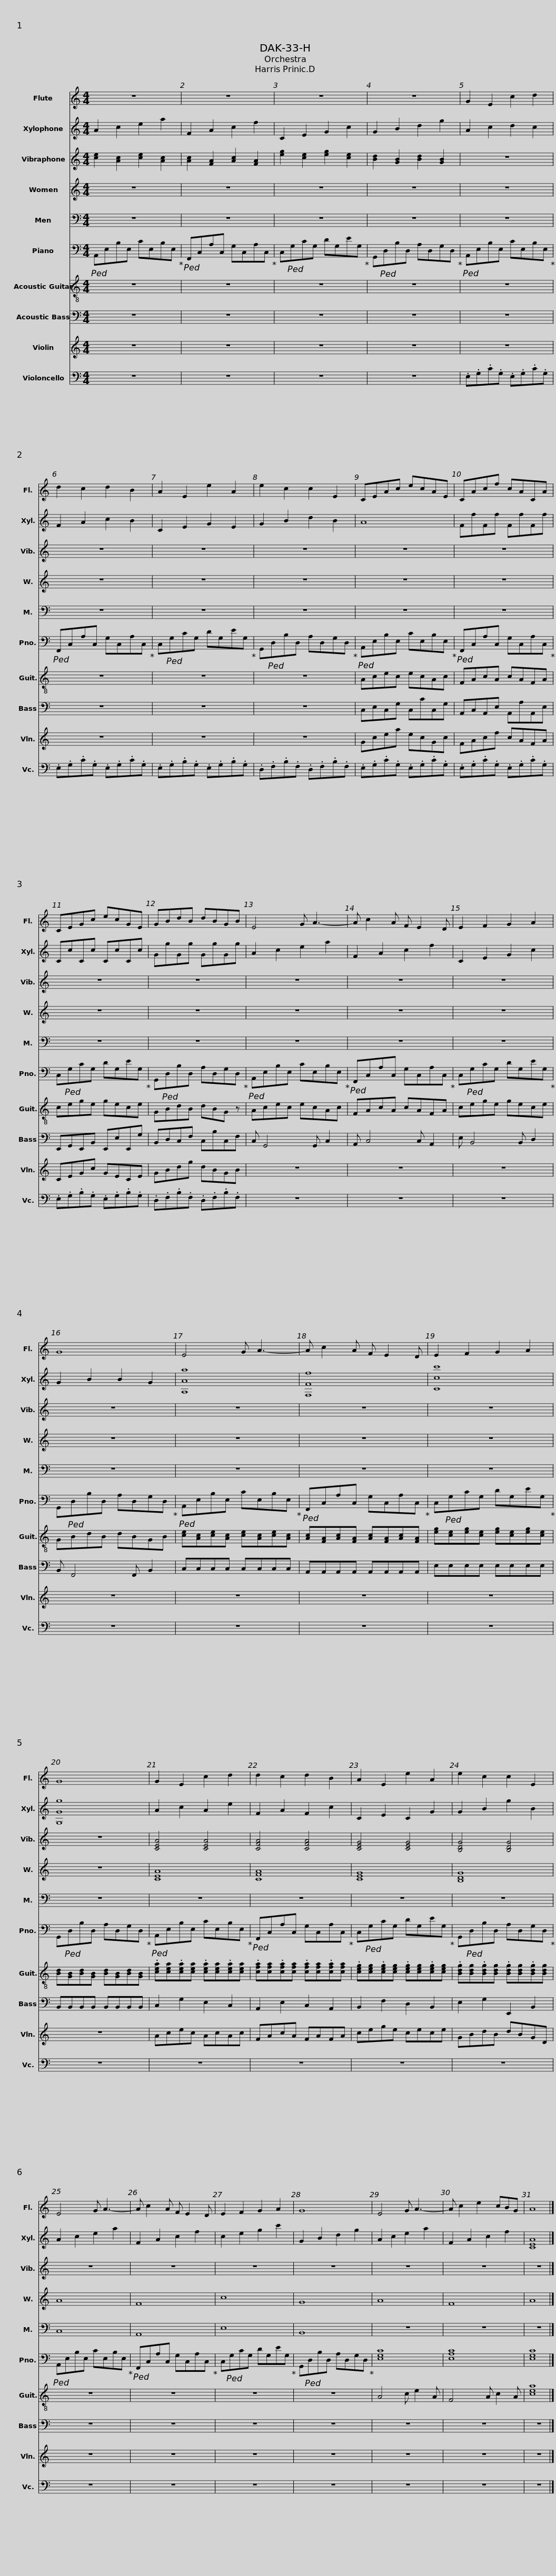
X:1
%%score 1 2 3 4 5 6 7 8 9 10
L:1/8
M:4/4
I:linebreak $
K:C
V:1 treble
V:2 treble transpose=12
V:3 treble
V:4 treble
V:5 bass
V:6 bass
V:7 treble-8
V:8 bass transpose=-12
V:9 treble
V:10 bass
V:1
 z8 | z8 | z8 | z8 |$ G2 E2 c2 d2 | %5
 d2 c2 d2 B2 | A2 E2 e2 A2 | e2 c2 c2 E2 | CEAc ecAE |$ CAcf cACA | %10
 CEGc ecGE | GBdB dBGB | E4 G A3- |$ A c2 A F E2 D | E2 F2 G2 A2 | %15
 G8 | E4 G A3- |$ A c2 A F E2 D | E2 F2 G2 A2 | G8 | %20
 G2 E2 c2 d2 |$ d2 c2 d2 B2 | A2 E2 e2 A2 | e2 c2 c2 E2 | E4 G A3- |$ %25
 A c2 A F E2 D | E2 F2 G2 A2 | G8 | E4 G A3- | A c2 e2 cBG |$ %30
 A8 |] %31
V:2
 A2 c2 e2 a2 | F2 A2 c2 f2 | C2 E2 G2 c2 | G2 B2 d2 g2 |$ A2 c2 d2 c2 | %5
 F2 A2 c2 B2 | C2 E2 G2 E2 | G2 B2 d2 B2 | A8 |$ FfFf FfFf | %10
 CcCc CcCc | GgGg GgGg | A2 c2 e2 a2 |$ F2 A2 c2 f2 | C2 E2 G2 c2 | %15
 G2 B2 B2 G2 | [A,Aa]8 |$ [F,Ff]8 | [Ccc']8 | [G,Gg]8 | %20
 A2 c2 A2 e2 |$ F2 A2 F2 c2 | C2 E2 C2 G2 | G2 B2 g2 B2 | A2 c2 e2 a2 |$ %25
 F2 A2 c2 f2 | c2 e2 g2 c'2 | G2 B2 d2 g2 | A2 c2 e2 a2 | F2 A2 c2 f2 |$ %30
 [CEA]8 |] %31
V:3
 [ce]2 [Ac]2 [ce]2 [Ac]2 | [Ac]2 [FA]2 [Ac]2 [FA]2 | [eg]2 [ce]2 [eg]2 [ce]2 | [Bd]2 [GB]2 [Bd]2 [GB]2 |$ z8 | %5
 z8 | z8 | z8 | z8 |$ z8 | %10
 z8 | z8 | z8 |$ z8 | z8 | %15
 z8 | z8 |$ z8 | z8 | z8 | %20
 [CEA]4 [CEA]4 |$ [CFA]4 [CFA]4 | [CEG]4 [CEG]4 | [B,DG]4 [B,DG]4 | z8 |$ %25
 z8 | z8 | z8 | z8 | z8 |$ %30
 z8 |] %31
V:4
 z8 | z8 | z8 | z8 |$ z8 | %5
 z8 | z8 | z8 | z8 |$ z8 | %10
 z8 | z8 | z8 |$ z8 | z8 | %15
 z8 | z8 |$ z8 | z8 | z8 | %20
 [CEA]8 |$ [CFA]8 | [CEG]8 | [B,DG]8 | A8 |$ %25
 F8 | c8 | G8 | A8 | F8 |$ %30
 A8 |] %31
V:5
 z8 | z8 | z8 | z8 |$ z8 | %5
 z8 | z8 | z8 | z8 |$ z8 | %10
 z8 | z8 | z8 |$ z8 | z8 | %15
 z8 | z8 |$ z8 | z8 | z8 | %20
 z8 |$ z8 | z8 | z8 | C,8 |$ %25
 A,,8 | E,8 | B,,8 | z8 | z8 |$ %30
 z8 |] %31
V:6
!ped! A,,E,B,E, CE,B,E,!ped-up! |!ped! F,,C,A,C, G,C,A,C,!ped-up! | C,!ped!G,CG, DG,EG,!ped-up! | G,,!ped!D,B,D, A,D,G,D,!ped-up! |$!ped! A,,E,B,E, CE,B,E,!ped-up! | %5
!ped! F,,C,A,C, G,C,A,C,!ped-up! | C,!ped!G,CG, DG,EG,!ped-up! | G,,!ped!D,B,D, A,D,G,D,!ped-up! |!ped! A,,E,B,E, CE,B,E,!ped-up! |$!ped! F,,C,A,C, G,C,A,C,!ped-up! | %10
 C,!ped!G,CG, DG,EG,!ped-up! | G,,!ped!D,B,D, A,D,G,D,!ped-up! |!ped! A,,E,B,E, CE,B,E,!ped-up! |$!ped! F,,C,A,C, G,C,A,C,!ped-up! | C,!ped!G,CG, DG,EG,!ped-up! | %15
 G,,!ped!D,B,D, A,D,G,D,!ped-up! |!ped! A,,E,B,E, CE,B,E,!ped-up! |$!ped! F,,C,A,C, G,C,A,C,!ped-up! | C,!ped!G,CG, DG,EG,!ped-up! | G,,!ped!D,B,D, A,D,G,D,!ped-up! | %20
!ped! A,,E,B,E, CE,B,E,!ped-up! |$!ped! F,,C,A,C, G,C,A,C,!ped-up! | C,!ped!G,CG, DG,EG,!ped-up! | G,,!ped!D,B,D, A,D,G,D,!ped-up! |!ped! A,,E,B,E, CE,B,E,!ped-up! |$ %25
!ped! F,,C,A,C, G,C,A,C,!ped-up! | C,!ped!G,CG, DG,EG,!ped-up! | G,,!ped!D,B,D, A,D,G,D,!ped-up! | [E,G,C]8 | [E,A,C]8 |$ %30
 [E,G,C]8 |] %31
V:7
 z8 | z8 | z8 | z8 |$ z8 | %5
 z8 | z8 | z8 | Acec ecAc |$ FAcA cAFA | %10
 cege gece | GBdB dBG z | Acec ecAc |$ FAcA cAFA | cege gece | %15
 GBdB dBGB | [ce][Ac][ce][Ac] [ce][Ac][ce][Ac] |$ [Ac][FA][Ac][FA] [Ac][FA][Ac][FA] | [eg][ce][eg][ce] [eg][ce][eg][ce] | [Bd][GB][Bd][GB] [Bd][GB][Bd][GB] | %20
 .[cea][cea].[cea][cea] .[cea][cea].[cea][cea] |$ .[cfa][cfa].[cfa][cfa] .[cfa][cfa].[cfa][cfa] | .[ceg][ceg].[ceg][ceg] .[ceg][ceg].[ceg][ceg] | .[Bdg][Bdg].[Bdg][Bdg] .[Bdg][Bdg].[Bdg][Bdg] | z8 |$ %25
 z8 | z8 | z8 | A4 c e2 A | F4 A c2 A |$ %30
 [cea]8 |] %31
V:8
 z8 | z8 | z8 | z8 |$ z8 | %5
 z8 | z8 | z8 | C,E,C,G, C,CC,G, |$ A,,C,A,,E, A,,A,A,,E, | %10
 E,,G,,E,,B,, E,,E,E,,G, | B,,D,C,F, C,B,C,F, | C, G,,4 G,, C,2 |$ A,, C,4 C, A,,2 | E, B,,4 B,, D,2 | %15
 B,, F,,4 F,, B,,2 | C,C,C,C, C,C,C,C, |$ A,,A,,A,,A,, A,,A,,A,,A,, | E,E,E,E, E,E,E,E, | B,,B,,B,,B,, B,,B,,B,,B,, | %20
 C,2 G,2 E,2 C,2 |$ A,,2 E,2 C,2 A,,2 | B,,2 F,2 D,2 B,,2 | E,2 G,2 E,,2 B,,2 | z8 |$ %25
 z8 | z8 | z8 | z8 | z8 |$ %30
 z8 |] %31
V:9
 z8 | z8 | z8 | z8 |$ z8 | %5
 z8 | z8 | z8 | Gcea ecGc |$ FAcf cAFA | %10
 CEGc GECE | GBdg dBGB | z8 |$ z8 | z8 | %15
 z8 | z8 |$ z8 | z8 | z8 | %20
 Acec AcAc |$ FAcA FAFA | cege cece | GBdB dBGD | z8 |$ %25
 z8 | z8 | z8 | z8 | z8 |$ %30
 z8 |] %31
V:10
 z8 | z8 | z8 | z8 |$ .E,.G,.C.G, .E,.G,.C.G, | %5
 .E,.G,.C.G, .E,.G,.C.G, | .E,.G,.B,.G, .E,.G,.B,.G, | .D,.F,.B,.F, .D,.F,.B,.F, | .E,.G,.C.G, .E,.G,.C.G, |$ .E,.G,.C.G, .E,.G,.C.G, | %10
 .E,.G,.B,.G, .E,.G,.B,.G, | .D,.F,.B,.F, .D,.F,.B,.F, | z8 |$ z8 | z8 | %15
 z8 | z8 |$ z8 | z8 | z8 | %20
 z8 |$ z8 | z8 | z8 | z8 |$ %25
 z8 | z8 | z8 | z8 | z8 |$ %30
 z8 |] %31
